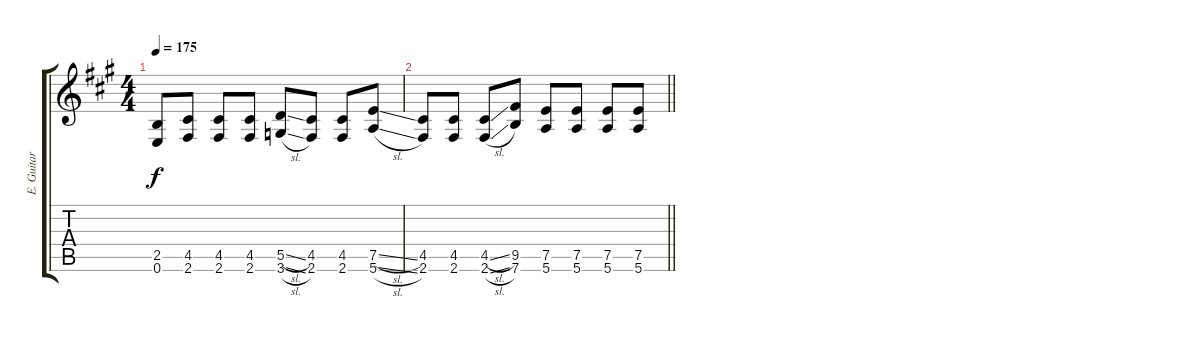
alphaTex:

\track ("E. Guitar I" "E. Guitar ") {instrument overdrivenguitar}
\staff {score tabs}
\tuning (E4 B3 G3 D3 A2 E2) {hide}
\ts (4 4)
\tempo 175
\clef g2
\ks a
(2.5{t} 0.6{t}).8{dy f} (4.5 2.6).8 (4.5 2.6).8 (4.5 2.6).8 (5.5{sl} 3.6{sl}).8 (4.5 2.6).8 (4.5 2.6).8 (7.5{sl} 5.6{sl}).8 |
\barLineRight lightlight
(4.5 2.6).8 (4.5 2.6).8 (4.5{sl} 2.6{sl}).8 (9.5 7.6).8 (7.5 5.6).8 (7.5 5.6).8 (7.5 5.6).8 (7.5 5.6).8
